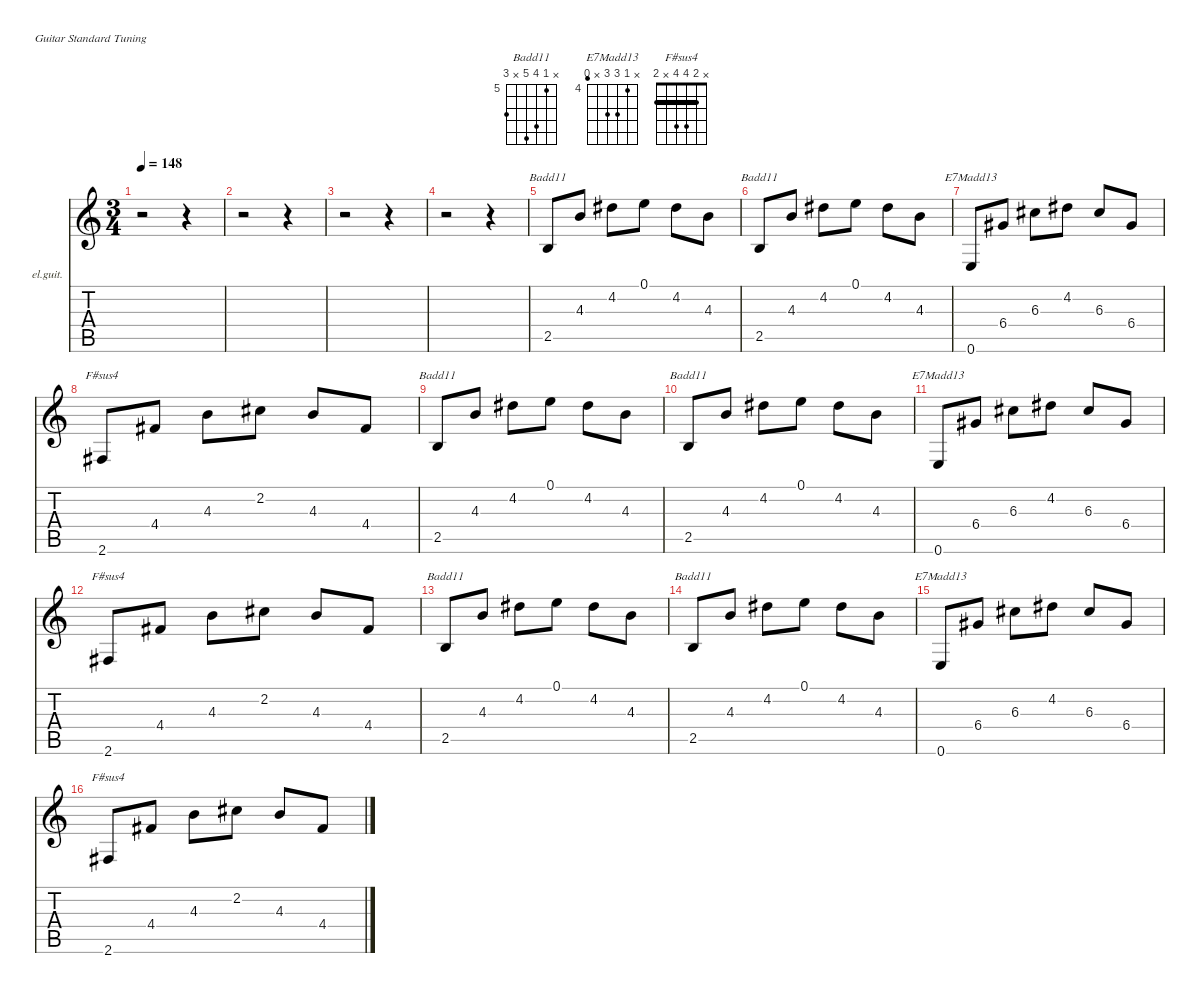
\defaultSystemsLayout 4
\hideDynamics
\bracketExtendMode nobrackets
\firstSystemTrackNameOrientation horizontal
\otherSystemsTrackNameOrientation horizontal
\track ("Guitar Arpeggios" "el.guit.") {instrument electricguitarmuted}
\staff {score tabs}
\tuning (E4 B3 G3 D3 A2 E2)
\chord ("Badd11" x 5 8 9 x 7) {firstfret 5}
\chord ("E7Madd13" x 4 6 6 x 3) {firstfret 4}
\chord ("F#sus4" x 2 4 4 x 2) {barre 2}
\ts (3 4)
\beaming (8 2 2 2)
\tempo 148
\clef g2
\ks c
r.2{dy f instrument electricguitarmuted beam Down} r.4{beam Down} |
r.2{beam Down} r.4{beam Down} |
r.2{beam Down} r.4{beam Down} |
r.2{beam Down} r.4{beam Down} |
2.5.8{ch "Badd11" beam Up} 4.3.8{beam Up} 4.2{acc #}.8{beam Down} 0.1.8{beam Down} 4.2{acc #}.8{beam Down} 4.3.8{beam Down} |
2.5.8{ch "Badd11" beam Up} 4.3.8{beam Up} 4.2{acc #}.8{beam Down} 0.1.8{beam Down} 4.2{acc #}.8{beam Down} 4.3.8{beam Down} |
0.6.8{ch "E7Madd13" beam Up} 6.4{acc #}.8{beam Up} 6.3{acc #}.8{beam Down} 4.2{acc #}.8{beam Down} 6.3{acc #}.8{beam Up} 6.4{acc #}.8{beam Up} |
2.6{acc #}.8{ch "F#sus4" beam Up} 4.4{acc #}.8{beam Up} 4.3.8{beam Down} 2.2{acc #}.8{beam Down} 4.3.8{beam Up} 4.4{acc #}.8{beam Up} |
2.5.8{ch "Badd11" beam Up} 4.3.8{beam Up} 4.2{acc #}.8{beam Down} 0.1.8{beam Down} 4.2{acc #}.8{beam Down} 4.3.8{beam Down} |
2.5.8{ch "Badd11" beam Up} 4.3.8{beam Up} 4.2{acc #}.8{beam Down} 0.1.8{beam Down} 4.2{acc #}.8{beam Down} 4.3.8{beam Down} |
0.6.8{ch "E7Madd13" beam Up} 6.4{acc #}.8{beam Up} 6.3{acc #}.8{beam Down} 4.2{acc #}.8{beam Down} 6.3{acc #}.8{beam Up} 6.4{acc #}.8{beam Up} |
2.6{acc #}.8{ch "F#sus4" beam Up} 4.4{acc #}.8{beam Up} 4.3.8{beam Down} 2.2{acc #}.8{beam Down} 4.3.8{beam Up} 4.4{acc #}.8{beam Up} |
2.5.8{ch "Badd11" beam Up} 4.3.8{beam Up} 4.2{acc #}.8{beam Down} 0.1.8{beam Down} 4.2{acc #}.8{beam Down} 4.3.8{beam Down} |
2.5.8{ch "Badd11" beam Up} 4.3.8{beam Up} 4.2{acc #}.8{beam Down} 0.1.8{beam Down} 4.2{acc #}.8{beam Down} 4.3.8{beam Down} |
0.6.8{ch "E7Madd13" beam Up} 6.4{acc #}.8{beam Up} 6.3{acc #}.8{beam Down} 4.2{acc #}.8{beam Down} 6.3{acc #}.8{beam Up} 6.4{acc #}.8{beam Up} |
2.6{acc #}.8{ch "F#sus4" beam Up} 4.4{acc #}.8{beam Up} 4.3.8{beam Down} 2.2{acc #}.8{beam Down} 4.3.8{beam Up} 4.4{acc #}.8{beam Up}
